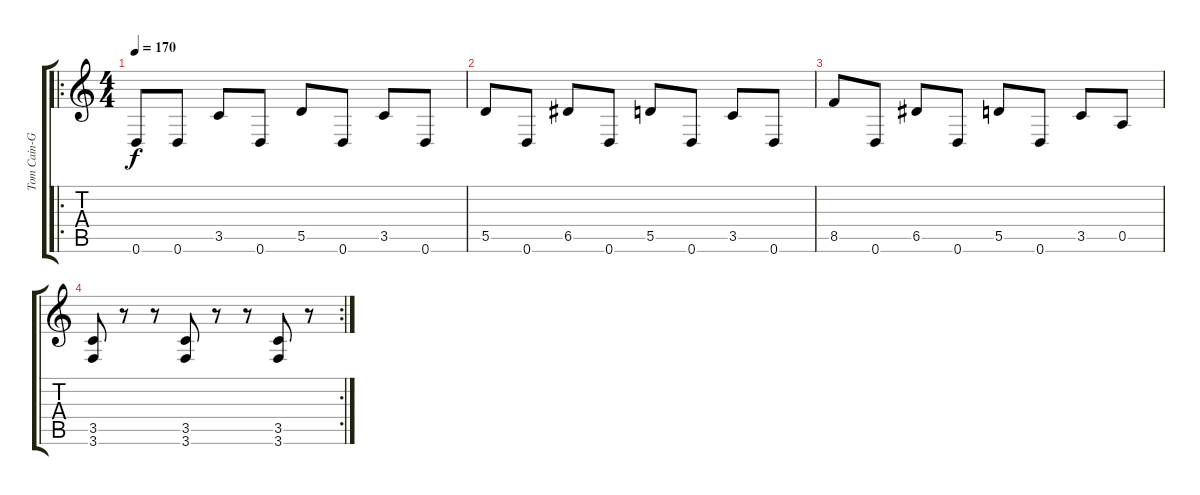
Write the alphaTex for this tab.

\track ("Tom Cain-Guitar1" "Tom Cain-G") {instrument distortionguitar}
\staff {score tabs}
\tuning (E4 B3 G3 D3 A2 D2) {hide}
\ro
\ts (4 4)
\tempo 170
\clef g2
\ks c
0.6.8{dy f} 0.6.8 3.5.8 0.6.8 5.5.8 0.6.8 3.5.8 0.6.8 |
5.5.8 0.6.8 6.5.8 0.6.8 5.5.8 0.6.8 3.5.8 0.6.8 |
8.5.8 0.6.8 6.5.8 0.6.8 5.5.8 0.6.8 3.5.8 0.5.8 |
\rc 2
(3.5 3.6).8 r.8 r.8 (3.5 3.6).8 r.8 r.8 (3.5 3.6).8 r.8
